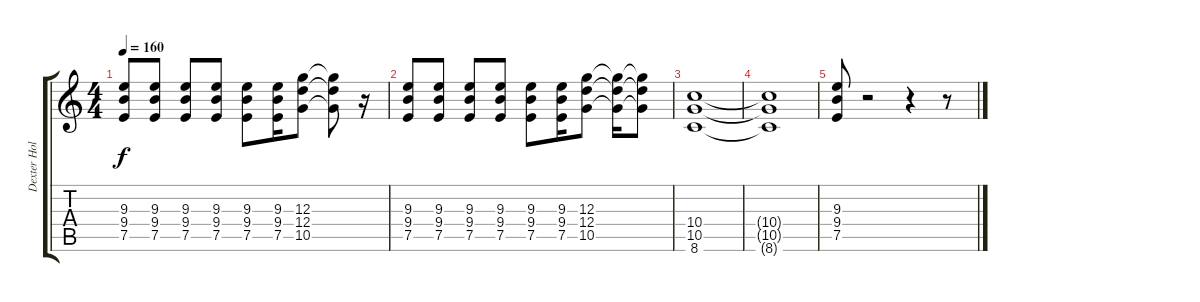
\track ("Dexter Holland" "Dexter Hol") {instrument distortionguitar}
\staff {score tabs}
\tuning (E4 B3 G3 D3 A2 E2) {hide}
\ts (4 4)
\tempo 160
\clef g2
\ks c
(9.3 9.4 7.5).8{dy f} (9.3 9.4 7.5).8 (9.3 9.4 7.5).8 (9.3 9.4 7.5).8 (9.3 9.4 7.5).8 (9.3 9.4 7.5).16 (12.3 12.4 10.5).8 (12.3{t} 12.4{t} 10.5{t}).8 r.16 |
(9.3 9.4 7.5).8 (9.3 9.4 7.5).8 (9.3 9.4 7.5).8 (9.3 9.4 7.5).8 (9.3 9.4 7.5).8 (9.3 9.4 7.5).16 (12.3 12.4 10.5).8 (12.3{t} 12.4{t} 10.5{t}).16 (12.3{t} 12.4{t} 10.5{t}).8 |
(10.4 10.5 8.6).1 |
(10.4{t} 10.5{t} 8.6{t}).1 |
(9.3 9.4 7.5).8 r.2 r.4 r.8
